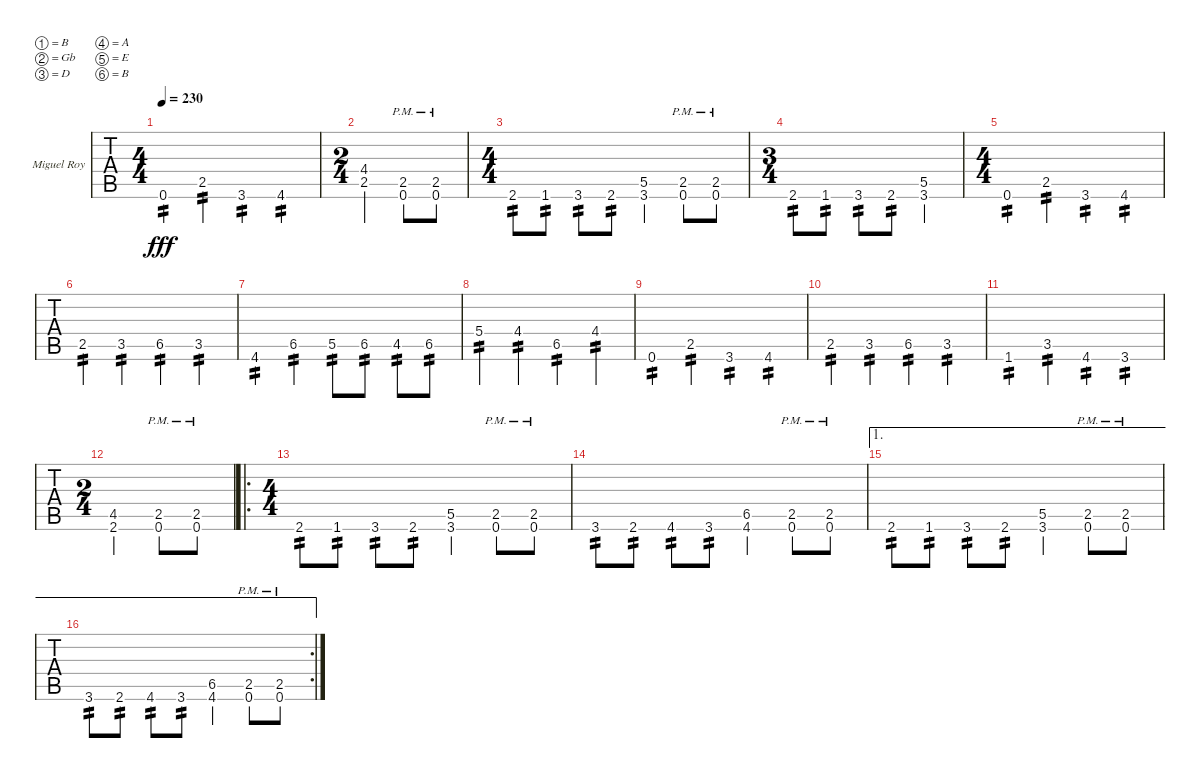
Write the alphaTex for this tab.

\bracketExtendMode groupsimilarinstruments
\firstSystemTrackNameOrientation horizontal
\otherSystemsTrackNameOrientation horizontal
\track ("Miguel Roy" "Miguel Roy") {instrument distortionguitar}
\staff {tabs}
\tuning (B3 Gb3 D3 A2 E2 B1)
\ts (4 4)
\tempo 230
\clef g2
\ks c
0.6.4{tp 2 dy fff} 2.5.4{tp 2} 3.6.4{tp 2} 4.6.4{tp 2} |
\ts (2 4)
(2.5 4.4).4 (0.6{pm} 2.5{pm}).8 (2.5{pm} 0.6{pm}).8 |
\ts (4 4)
2.6.8{tp 2} 1.6.8{tp 2} 3.6.8{tp 2} 2.6.8{tp 2} (3.6 5.5).4 (0.6{pm} 2.5{pm}).8 (2.5{pm} 0.6{pm}).8 |
\ts (3 4)
2.6.8{tp 2} 1.6.8{tp 2} 3.6.8{tp 2} 2.6.8{tp 2} (3.6 5.5).4 |
\ts (4 4)
0.6.4{tp 2} 2.5.4{tp 2} 3.6.4{tp 2} 4.6.4{tp 2} |
2.5.4{tp 2} 3.5.4{tp 2} 6.5.4{tp 2} 3.5.4{tp 2} |
4.6.4{tp 2} 6.5.4{tp 2} 5.5.8{tp 2} 6.5.8{tp 2} 4.5.8{tp 2} 6.5.8{tp 2} |
5.4.4{tp 2} 4.4.4{tp 2} 6.5.4{tp 2} 4.4.4{tp 2} |
0.6.4{tp 2} 2.5.4{tp 2} 3.6.4{tp 2} 4.6.4{tp 2} |
2.5.4{tp 2} 3.5.4{tp 2} 6.5.4{tp 2} 3.5.4{tp 2} |
1.6.4{tp 2} 3.5.4{tp 2} 4.6.4{tp 2} 3.6.4{tp 2} |
\ts (2 4)
(2.6 4.5).4 (0.6{pm} 2.5{pm}).8 (0.6{pm} 2.5{pm}).8 |
\ro
\ts (4 4)
2.6.8{tp 2} 1.6.8{tp 2} 3.6.8{tp 2} 2.6.8{tp 2} (3.6 5.5).4 (0.6{pm} 2.5{pm}).8 (2.5{pm} 0.6{pm}).8 |
3.6.8{tp 2} 2.6.8{tp 2} 4.6.8{tp 2} 3.6.8{tp 2} (4.6 6.5).4 (0.6{pm} 2.5{pm}).8 (0.6{pm} 2.5{pm}).8 |
\ae 1
2.6.8{tp 2} 1.6.8{tp 2} 3.6.8{tp 2} 2.6.8{tp 2} (3.6 5.5).4 (0.6{pm} 2.5{pm}).8 (2.5{pm} 0.6{pm}).8 |
\ae 1
\rc 2
3.6.8{tp 2} 2.6.8{tp 2} 4.6.8{tp 2} 3.6.8{tp 2} (4.6 6.5).4 (0.6{pm} 2.5{pm}).8 (0.6{pm} 2.5{pm}).8
